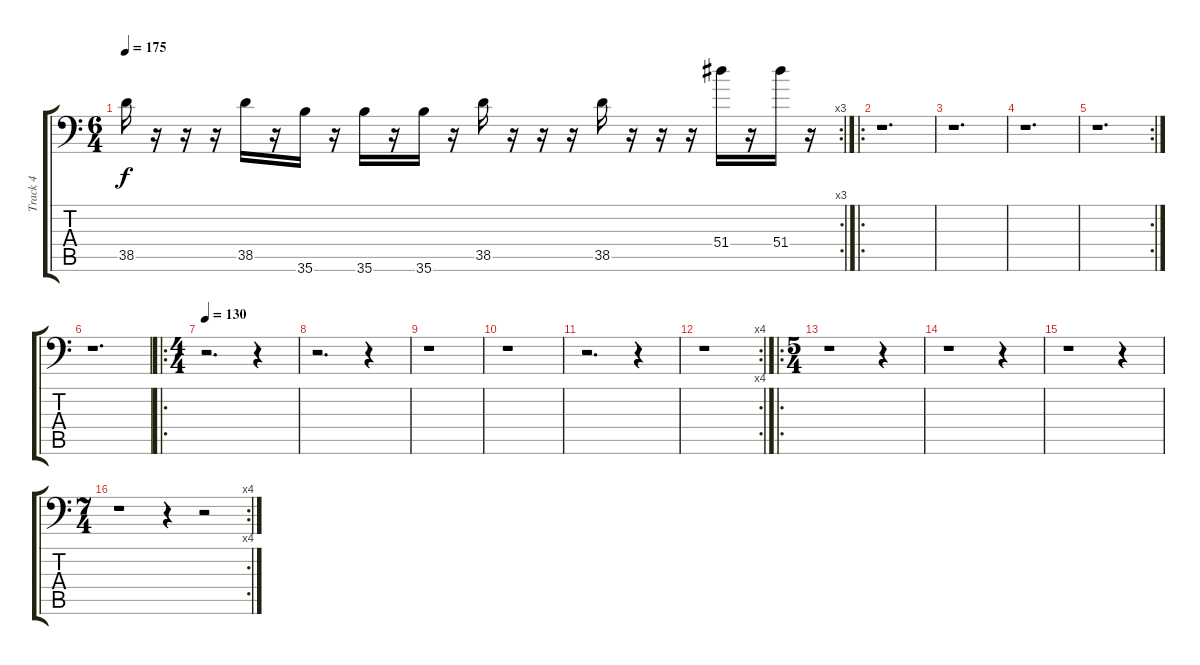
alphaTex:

\track ("Track 4" "Track 4") {instrument acousticgrandpiano}
\staff {score tabs}
\tuning (C-1 C-1 C-1 C-1 C-1 C-1) {hide}
\rc 3
\ts (6 4)
\tempo 175
\clef f4
\ks c
38.5.16{dy f} r.16 r.16 r.16 38.5.16 r.16 35.6.16 r.16 35.6.16 r.16 35.6.16 r.16 38.5.16 r.16 r.16 r.16 38.5.16 r.16 r.16 r.16 51.4.16 r.16 51.4.16 r.16 |
\ro
r.1{d} |
r.1{d} |
r.1{d} |
\rc 2
r.1{d} |
r.1{d} |
\ro
\ts (4 4)
\tempo 130
r.2{d} r.4 |
r.2{d} r.4 |
r.1 |
r.1 |
r.2{d} r.4 |
\rc 4
r.1 |
\ro
\ts (5 4)
r.1 r.4 |
r.1 r.4 |
r.1 r.4 |
\rc 4
\ts (7 4)
r.1 r.4 r.2
